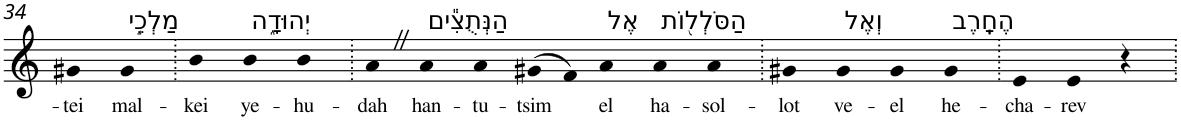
**kern	**text
*part1	*part1
*staff1	*staff1
*I"Piano	*
*I'Pno	*
!!LO:PB:g=z
*clefG2	*
*k[]	*
=34	=34
!	!LO:LY:b
4g#X	-tei
!LO:TX:a:t=מַלְכֵ֣י	!
!	!LO:LY:b
4g#	mal-
=35.	=35.
!	!LO:LY:b
4b	-kei
!LO:TX:a:t=יְהוּדָ֑ה	!
!	!LO:LY:b
4b	ye-
!	!LO:LY:b
4b	-hu-
=36.	=36.
!	!LO:LY:b
4aZ	-dah
!LO:TX:a:t=הַנְּתֻצִ֕ים	!
!	!LO:LY:b
4a	han-
!	!LO:LY:b
4a	-tu-
!	!LO:LY:b
(>8g#X	-tsim
8f)	.
!LO:TX:a:t=אֶל	!
!	!LO:LY:b
4a	el
!LO:TX:a:t=הַסֹּלְל֖וֹת	!
!	!LO:LY:b
4a	ha-
!	!LO:LY:b
4a	-sol-
=37.	=37.
!	!LO:LY:b
4g#X	-lot
!LO:TX:a:t=וְאֶל	!
!	!LO:LY:b
4g#	ve-
!	!LO:LY:b
4g#	-el
!LO:TX:a:t=הֶחָֽרֶב	!
!	!LO:LY:b
4g#	he-
=38.	=38.
!	!LO:LY:b
4e	-cha-
!	!LO:LY:b
4e	-rev
4r	.
=.	=.
*-	*-
